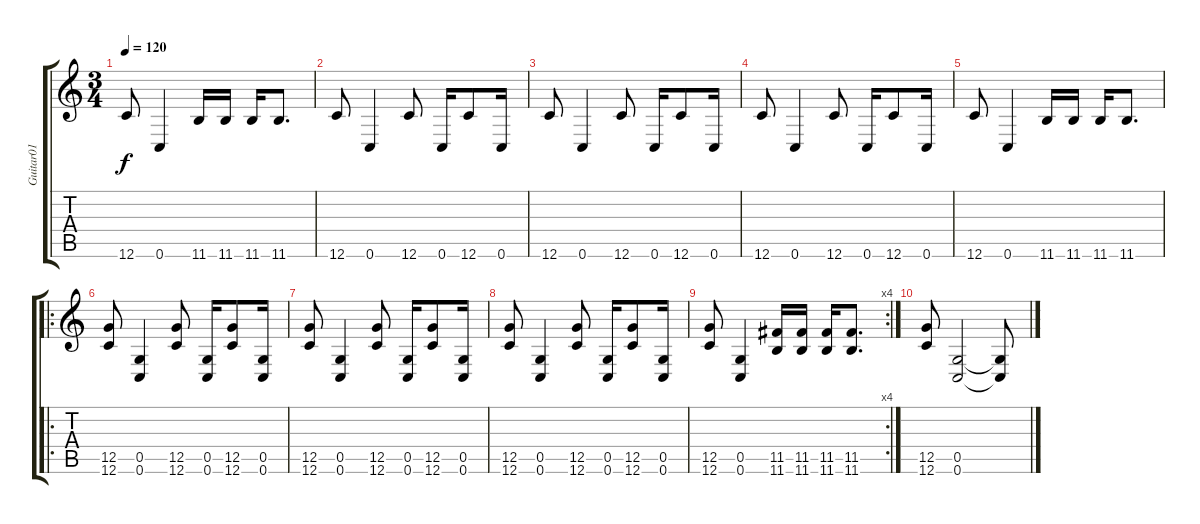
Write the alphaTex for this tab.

\track ("Guitar01" "Guitar01") {instrument overdrivenguitar}
\staff {score tabs}
\tuning (D4 A3 F3 C3 G2 C2) {hide}
\ts (3 4)
\tempo 120
\clef g2
\ks c
12.6.8{dy f} 0.6.4 11.6.16 11.6.16 11.6.16 11.6.8{d} |
12.6.8 0.6.4 12.6.8 0.6.16 12.6.8 0.6.16 |
12.6.8 0.6.4 12.6.8 0.6.16 12.6.8 0.6.16 |
12.6.8 0.6.4 12.6.8 0.6.16 12.6.8 0.6.16 |
12.6.8 0.6.4 11.6.16 11.6.16 11.6.16 11.6.8{d} |
\ro
(12.5 12.6).8 (0.5 0.6).4 (12.5 12.6).8 (0.5 0.6).16 (12.5 12.6).8 (0.5 0.6).16 |
(12.5 12.6).8 (0.5 0.6).4 (12.5 12.6).8 (0.5 0.6).16 (12.5 12.6).8 (0.5 0.6).16 |
(12.5 12.6).8 (0.5 0.6).4 (12.5 12.6).8 (0.5 0.6).16 (12.5 12.6).8 (0.5 0.6).16 |
\rc 4
(12.5 12.6).8 (0.5 0.6).4 (11.5 11.6).16 (11.5 11.6).16 (11.5 11.6).16 (11.5 11.6).8{d} |
(12.5 12.6).8 (0.5 0.6).2 (0.5{t} 0.6{t}).8
